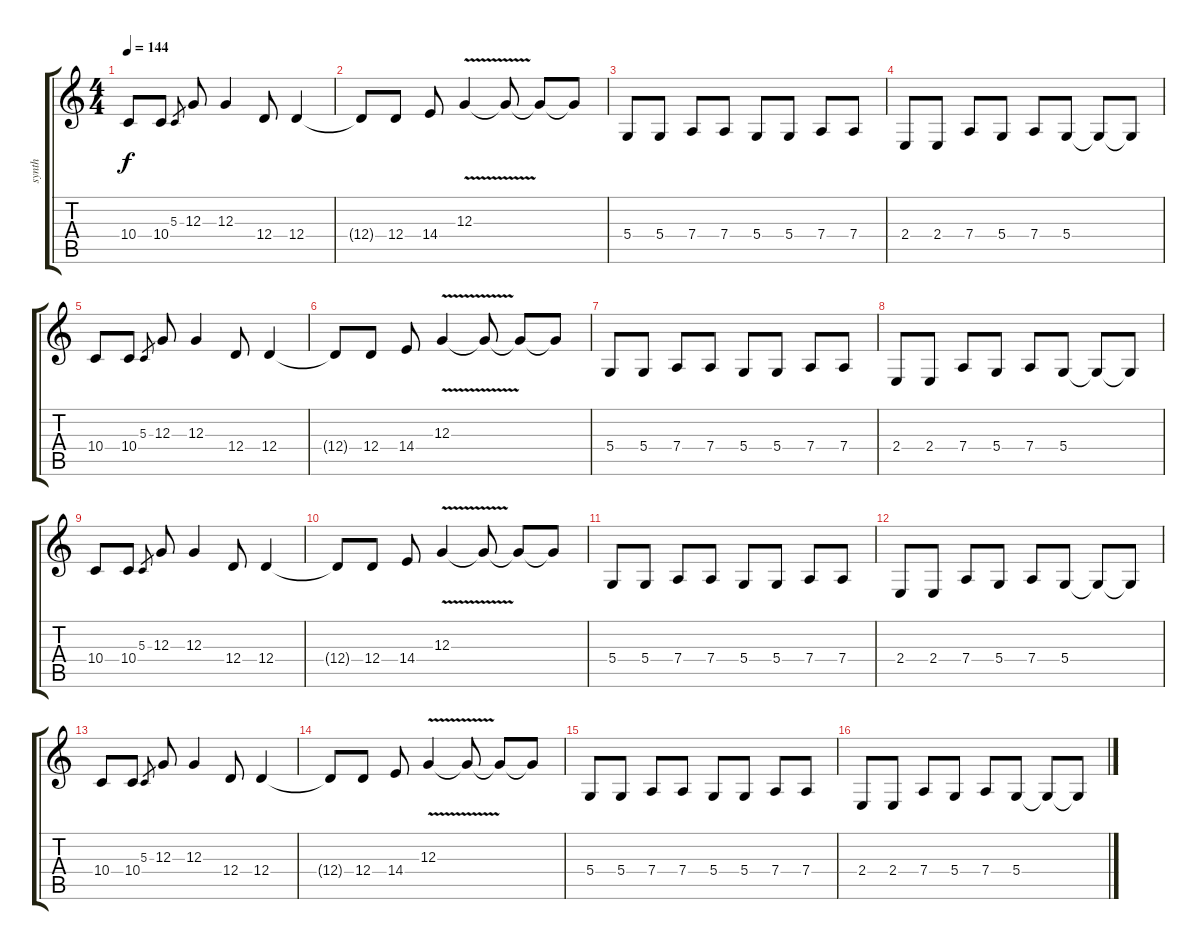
\track ("synth" "synth") {instrument lead2sawtooth}
\staff {score tabs}
\tuning (E4 B3 G3 D3 A2 D2) {hide}
\ts (4 4)
\tempo 144
\clef g2
\ks c
10.4.8{dy f} 10.4.8 5.3.8{gr} 12.3.8 12.3.4 12.4.8 12.4.4 |
12.4{t}.8 12.4.8 14.4.8 12.3{v}.4 12.3{t}.8 12.3{t}.8 12.3{t}.8 |
5.4.8 5.4.8 7.4.8 7.4.8 5.4.8 5.4.8 7.4.8 7.4.8 |
2.4.8 2.4.8 7.4.8 5.4.8 7.4.8 5.4.8 5.4{t}.8 5.4{t}.8 |
10.4.8 10.4.8 5.3.8{gr} 12.3.8 12.3.4 12.4.8 12.4.4 |
12.4{t}.8 12.4.8 14.4.8 12.3{v}.4 12.3{t}.8 12.3{t}.8 12.3{t}.8 |
5.4.8 5.4.8 7.4.8 7.4.8 5.4.8 5.4.8 7.4.8 7.4.8 |
2.4.8 2.4.8 7.4.8 5.4.8 7.4.8 5.4.8 5.4{t}.8 5.4{t}.8 |
10.4.8 10.4.8 5.3.8{gr} 12.3.8 12.3.4 12.4.8 12.4.4 |
12.4{t}.8 12.4.8 14.4.8 12.3{v}.4 12.3{t}.8 12.3{t}.8 12.3{t}.8 |
5.4.8 5.4.8 7.4.8 7.4.8 5.4.8 5.4.8 7.4.8 7.4.8 |
2.4.8 2.4.8 7.4.8 5.4.8 7.4.8 5.4.8 5.4{t}.8 5.4{t}.8 |
10.4.8 10.4.8 5.3.8{gr} 12.3.8 12.3.4 12.4.8 12.4.4 |
12.4{t}.8 12.4.8 14.4.8 12.3{v}.4 12.3{t}.8 12.3{t}.8 12.3{t}.8 |
5.4.8 5.4.8 7.4.8 7.4.8 5.4.8 5.4.8 7.4.8 7.4.8 |
2.4.8 2.4.8 7.4.8 5.4.8 7.4.8 5.4.8 5.4{t}.8 5.4{t}.8
